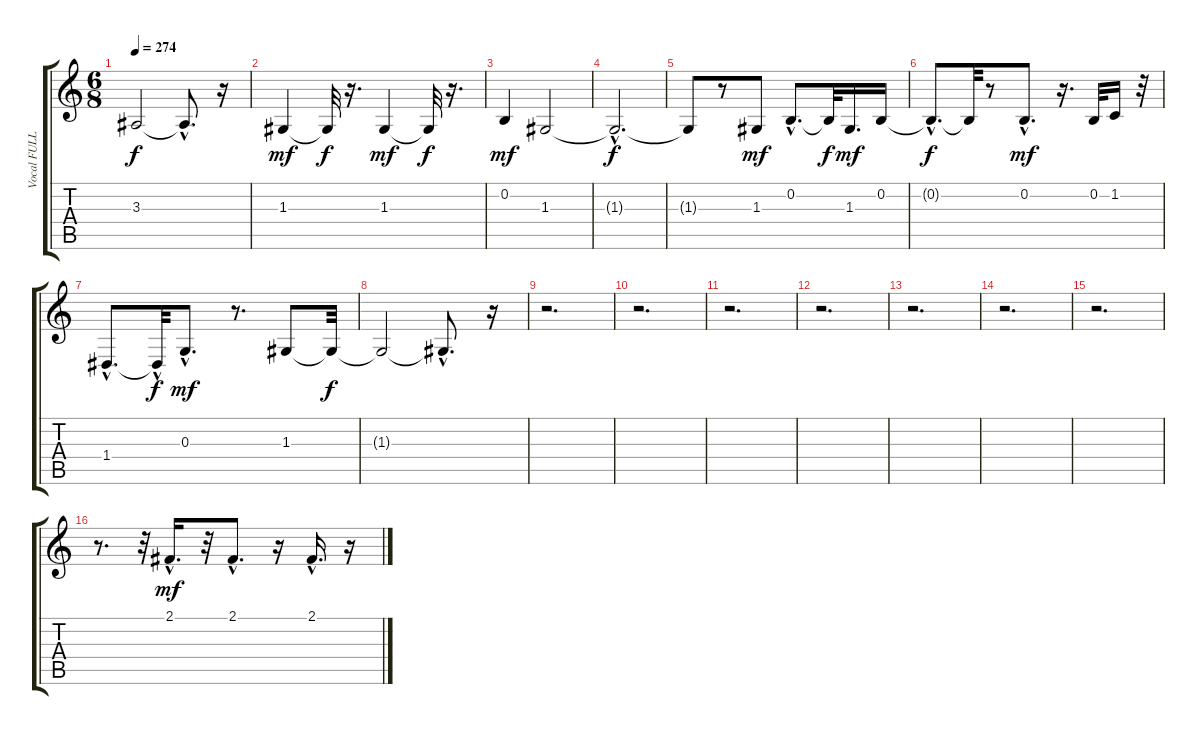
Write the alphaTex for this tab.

\track ("Vocal FULL" "Vocal FULL") {instrument viola}
\staff {score tabs}
\tuning (E4 B3 G3 D3 A2 E2) {hide}
\ts (6 8)
\tempo 274
\clef g2
\ks c
3.3{t}.2{dy f} 3.3{hac t}.8{d} r.16 |
1.3.4{dy mf} 1.3{t}.32{dy f} r.16{d} 1.3.4{dy mf} 1.3{t}.32{dy f} r.16{d} |
0.2.4{dy mf} 1.3.2 |
1.3{hac t}.2{d dy f} |
1.3{t}.8 r.8 1.3.8{dy mf} 0.2{hac}.8{d} 0.2{t}.32{dy f} 1.3.16{d dy mf} 0.2.16 |
0.2{hac t}.8{d dy f} 0.2{t}.32 r.8 0.2{hac}.8{d dy mf} r.16{d} 0.2.32 1.2.16 r.32 |
1.4{hac}.8{d} 1.4{hac t}.32{dy f} 0.3{hac}.8{d dy mf} r.8{d} 1.3.8 1.3{t}.32{dy f} |
1.3{t}.2 1.3{hac t}.8{d} r.16 |
r.2{d} |
r.2{d} |
r.2{d} |
r.2{d} |
r.2{d} |
r.2{d} |
r.2{d} |
r.8{d} r.32 2.1{hac}.16{d dy mf} r.32 2.1{hac}.8{d} r.16 2.1{hac}.16{d} r.16
